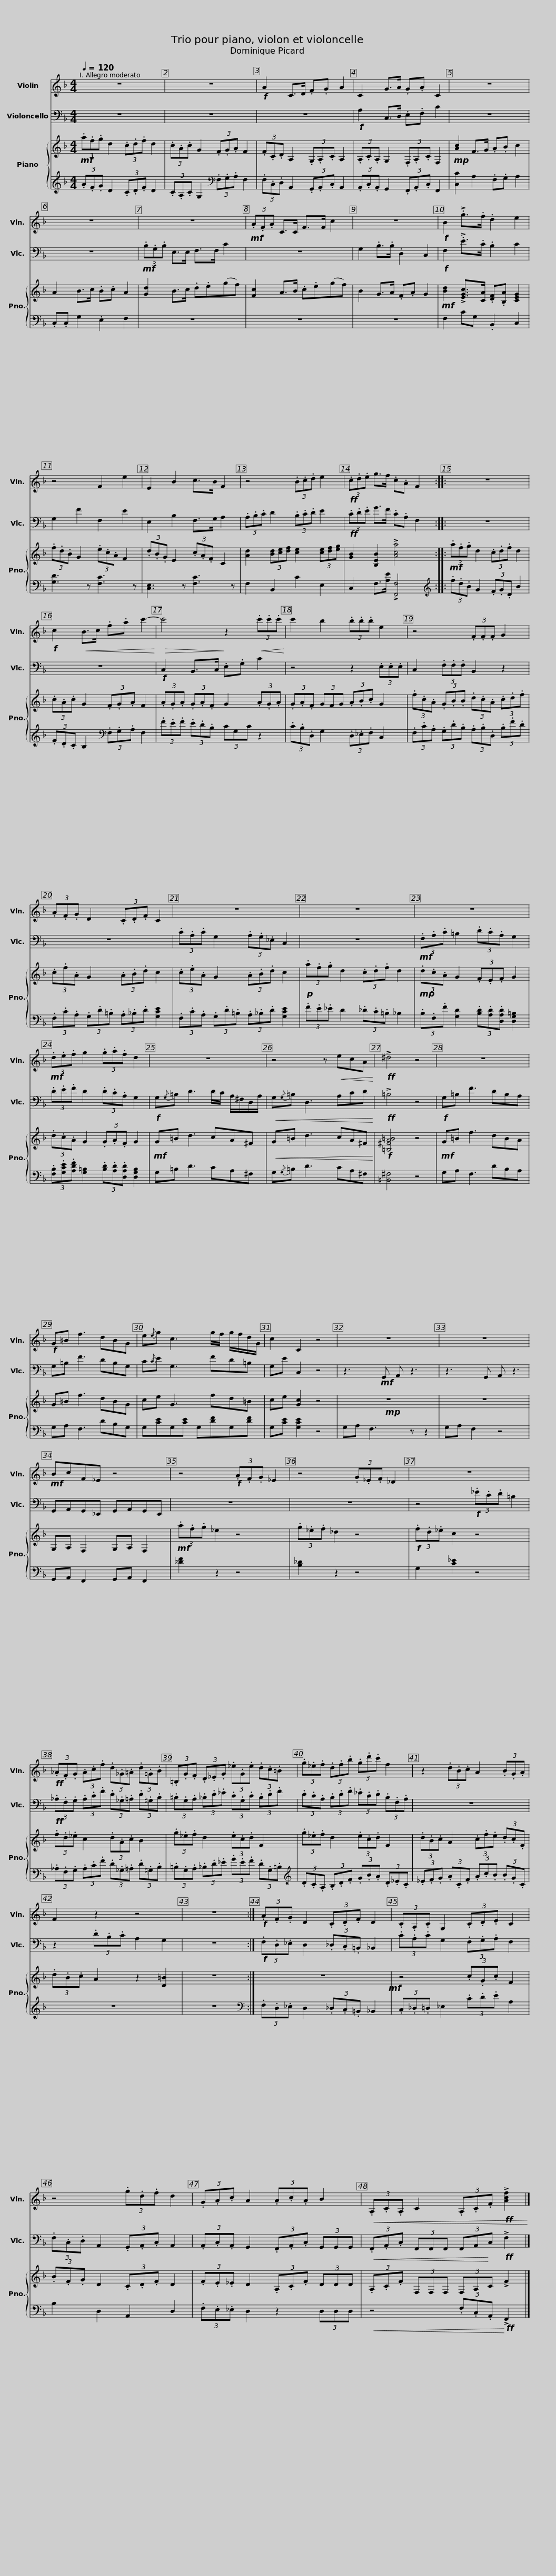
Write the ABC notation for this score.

X:1
%%score 1 2 { 3 | 4 }
L:1/8
Q:1/4=120
M:4/4
I:linebreak $
K:F
V:1 treble
V:2 bass
V:3 treble
V:4 treble
V:1
 z8 | z8 |!f! A2 C>D .F.G A2 |$ C2 G>A .G.A C2 | z8 | %5
 z8 | z8 |$!mf! (3.A.F.A C>C F>F c2 | z8 |!f! B2 !>!.g>.f .d2 e2 | %10
 z4 F2 e2 | E2 B2 c>B F2 |$ z4 (3.B.c.d e2 |!ff! (3.c.d.e g>f .c.A F2 :: z8 | %15
!f! c2!<(! B>c .f.a c'2-!<)! |$!>(! c'4!>)! z2!<(! (3.c'.c'.c'!<)! | c'2 b2 (3.b.b.b e2 | z4 (3.F.F.F G2 |$ (3.A.F.G D2 (3.C.D.F C2 | %20
 z8 | z8 |$ z8 |!mf! (3.d.e.f g2 (3.g.a.f d2 | z8 | %25
 z4 z!<(! ecA!<)! |$!ff! !>!^d4 z4 | z8 |!f! G=B f3 dBG | e{/e}g c3 g/f/ g/f/d/G/ | %30
 c2 C2 z4 |$ z8 | z8 |!mf! BcF_E z4 | z4!f! (3.A.F.G _E2 |$ %35
 z4 (3.G._E.F _D2 | z8 |!ff! (3._A.F.G (3.A.c.f (3.d._G.=A (3.d.=G.B |$ (3.=B,.G.F (3.D._E.G (3._e.G.e (3.d.c.=B | (3.g._e.f (3.d.f.b (3.g.d'.c' f2 |$ %40
 z2 (3.d.B.c A2 (3.B.G.A | F2 z2 z4 | z8 :|!f! (3.A.F.G D2 (3.C.D.F D2 |$ (3.C.A,.C G,2 (3.C.D.E C2 | %45
 z4 (3.g.d.f d2 | (3.G.A.c A2 (3.A.c.A B2 |$!<(! (3.A,.C.A, C2 (3.A,.C.F!ff! !>![Acf]2!<)! |] %48
V:2
 z8 | z8 | z8 |$!f! A,2 C,>D, .E,.F, C2 | z8 | %5
 z8 |!mf! (3.B,.G,.B, E,>E, F,>F, C2 |$ z8 | G,2 .B,>.B, .D,2 C,2 |!f! F,2 !>!.E>.C .B,2 C2 | %10
 G,2 F2 F,2 E2 | E,2 B,2 F,>G, A,2 |$ (3.A,.B,.C D2 (3.B,.C.D E2 |!ff! (3.C.D.E G>F .C.A, F,2 :: z8 | %15
 z8 |$!f! C,2 B,,>C, .E,.G, C2 | z4 z2 (3.E,.E,.E, | C,2 (3.F,.F,.F, B,,2 z2 |$ z8 | %20
 (3.C.A,.C G,2 (3.A,.G,._E, C,2 | z8 |$!mf! (3.F,.A,.C =B,2 (3.D.C.A, G,2 | (3.D.E.F D2 (3.D.C.A, G,2 |!f! G,{/G,}=B, D3 D/C/ A,/^F,/D,/A,/ | %25
!<(! G,{/G,}=B, D,3 A,CD!<)! |$!ff! !>!=B,4 z4 |!f! G,=B, F3 DB,A, | G,=B, F3 DB,G, | C{/C}E G,3 FD=B, | %30
 G,E C,2 z4 |$ z3!mf! G,, A,, z3 | z3 G,, A,, z3 | G,,A,,G,,_E,, G,,A,,G,,E,, | z8 |$ %35
 z8 | z4!f! (3._E.C.D =B,2 |!ff! (3._A,.F,.G, (3.A,.C.F (3.D._G,.=A, (3.D.=G,.B, |$ (3.=B,.G,.A, (3._B,.D._E (3.C.G,.C (3.B,.D.F | (3.D.C.A, (3.B,.D.F (3._E.C.D (3.B,.F,.A, |$ %40
 z8 | z2 (3.D.B,.C A,2 G,2 | z8 :|!f! (3.F,.D,._E, D,2 (3._D,.C,.=B,, _B,,2 |$ (3.C.A,.C G,2 (3.F,.G,.A, F,2 | %45
 (3.F,.C,.D, A,,2 (3.G,,.A,,.C, A,,2 | (3.A,,.C,.A,, G,,2 (3.F,,.A,,.C, (3G,,G,,G,, |$!<(! (3.F,,.A,,.C, (3F,,F,,F,, (3F,,A,,!<)!C,!ff! !>!F,2 |] %48
V:3
!mf! (3.a.f.g d2 (3.c.d.f d2 | (3.c.A.c G2 (3.F.G.A F2 | (3.F.C.D A,2 (3.G,.A,.C A,2 |$ (3.A,.C.A, G,2 (3.F,.A,.C F,2 |!mp! [Ac]2 F>G .A.B c2 | %5
 A2 B>c .B.c A2 | [Gd]2 B>c .d.e(gf) |$ [Fc]2 A>B .c.e(gf) | B2 G>A .F.A G2 |!mf! [Bd]2 !>![EGc]>[CA] .[DF].[B,A] [CEG]2 | %10
 (3.f.d.B G2 (3.e.c.A F2 | (3.d.B.G E2 (3.c.A.F C2 |$ [Ad]2 (3[Bd][ce][df] [ce]2 (3[ce][df][eg] | [GB]2 [B,EB]2 !>![Aca]4 ::!mf! (3.a.f.g d2 (3.c.d.f d2 | %15
 (3.c.A.c G2 (3.F.G.A F2 |$ (3.A.G.A (3.G.A.F G2 (3.A.G.A | (3.G.A.F (3GFG (3.A.B.c G2 | (3.f.c.A (3.G.B.B (3.d.c.A (3.c.d.f |$ (3.c.f.A G2 (3.A.B.d c2 | %20
 (3.c.e.A G2 (3.A.B.d c2 |!p! (3.a.f.g d2 (3.c.d.f d2 |$!mp! (3.d.c.A G2 (3.F.E.F G2 | (3.d.c.A G2 (3.G.A.F G2 |!mf! G=B d3 cA^F | %25
!<(! G=B d3 cA^F!<)! |$!f! [=B,^FA=B]4 z4 |!mf! G=B f3 dBA | G=B f3 dBG | ce G3 fd=B | %30
 ce [Gc]2 z4 |$!mp! z8 | z8 | G,A, F,2 G,A, F,2 |!mf! (3.a.f.g _e2 z4 |$ %35
 (3.g._e.f _d2 z4 |!f! (3.f.d._e c2 z4 | (3.f.d._e c2 (3.d.A.c B2 |$ (3.g._e.f d2 (3.e.c.d F2 | (3.g._e.f d2 (3.e.c.d F2 |$ %40
 (3.d.B.c A2 (3.c.f.e (3.d.c.F | (3.d.B.c A2 z2 [D=B]2 | z8 :| z8!mf! |$ z4 (3.c.G.c F2 | %45
 (3.B.F.G D2 (3.C.D.F D2 | (3.F.E._E D2 (3.A,.C.F (3DDD |$ (3.A,.C.F (3F,F,F, (3F,A,C !>!F2 |] %48
V:4
 (3.A.F.G D2 (3.C.D.F D2 | (3.C.A,.C G,2[K:bass] (3.F,.G,.A, F,2 | (3.F,.C,.D, A,,2 (3.G,,.A,,.C, A,,2 |$ (3.A,,.C,.A,, G,,2 (3.F,,.A,,.C, F,,2 | [C,C]2 A,2 .F,.G, A,2 | %5
 .C,.C, G,2 .E,2 F,2 | z8 |$ z8 | z8 | F,2 CG, .B,,2 C,2 | %10
 [G,D]3 z [F,C]3 z | [C,E,]3 z [F,C]3 z |$ F,2 B,,2 C2 E,2 | C,2 F,>[A,E] !>![F,,F,]4 ::[K:treble] (3.f.d.B G2 (3.F.G.D B2 | %15
 (3.F.D.C B,2[K:bass] (3.F,.G,.A, F,2 |$ (3.F.E.F (3.E.D.B, (3CG,C z2 | (3.C.B,.D, G,2 (3.D,._E,.F, C,2 | (3.F,.C.A, (3.G,.D.B, (3.A,.B,.D, (3.B,.F.D |$ (3.F,.C.A, (3.G,.D.=B, (3.A,._B,.D [G,CE]2 | %20
 (3.F,.C.A, (3.G,.D.=B, (3.A,._B,.D [G,CE]2 | (3.F.E._E D2 (3._D.C.=B, _B,2 |$ (3.B,.F,.F [G,D]2 (3.[B,D].[A,D].[D,A,D] [D,G,=B,]2 | (3.[F,B,].[G,CE].[A,DF] [G,=B,]2 (3.[B,D].[A,D].[D,A,D] [D,G,B,]2 | G,=B, D3 CA,^F, | %25
 G,{/G,}=B, D3 CA,^F, |$ [=B,,^F,]4 z4 | G,A, F,3 DB,A, | G,A, F,3 DB,G, | G,[CE]G,[CE] G,[DF]G,[DF] | %30
 G,[CE] [G,CE]2 z4 |$ G,A, F,3 z z2 | G,A, F,2 z4 | G,,A,, F,,2 G,,A,, F,,2 | [_DF]2 z2 z4 |$ %35
 [B,_D]2 z2 z4 | G,2 [C_E]2 z4 | (3._A,.F,.G, (3.A,.C.F (3.D._G,.=A, (3.D.=G,.B, |$ (3.=B,.G,.A, (3._B,.D._E (3.G.E.F (3.D.G,.=B, |[K:treble] (3.D.C.A, (3.B,.D.F (3.G.B.A (3.D._E.C |$ %40
 (3._E.F.G (3.A.C.F (3.A.c.B (3.B.G.C | z8 | z8 :|[K:bass] (3.F,.D,._E, D,2 (3._D,.C,.=B,, _B,,2 |$ (3.C,._D,.=D, _E,2 (3.C.D.E A,2 | %45
 B,2 D,2 A,,2 D,2 | (3.F,.E,._E, D,2 z2 (3D,D,D, |$!<(! z4 (3.F,.C,.A,,!<)!!ff! !>!F,,2 |] %48
